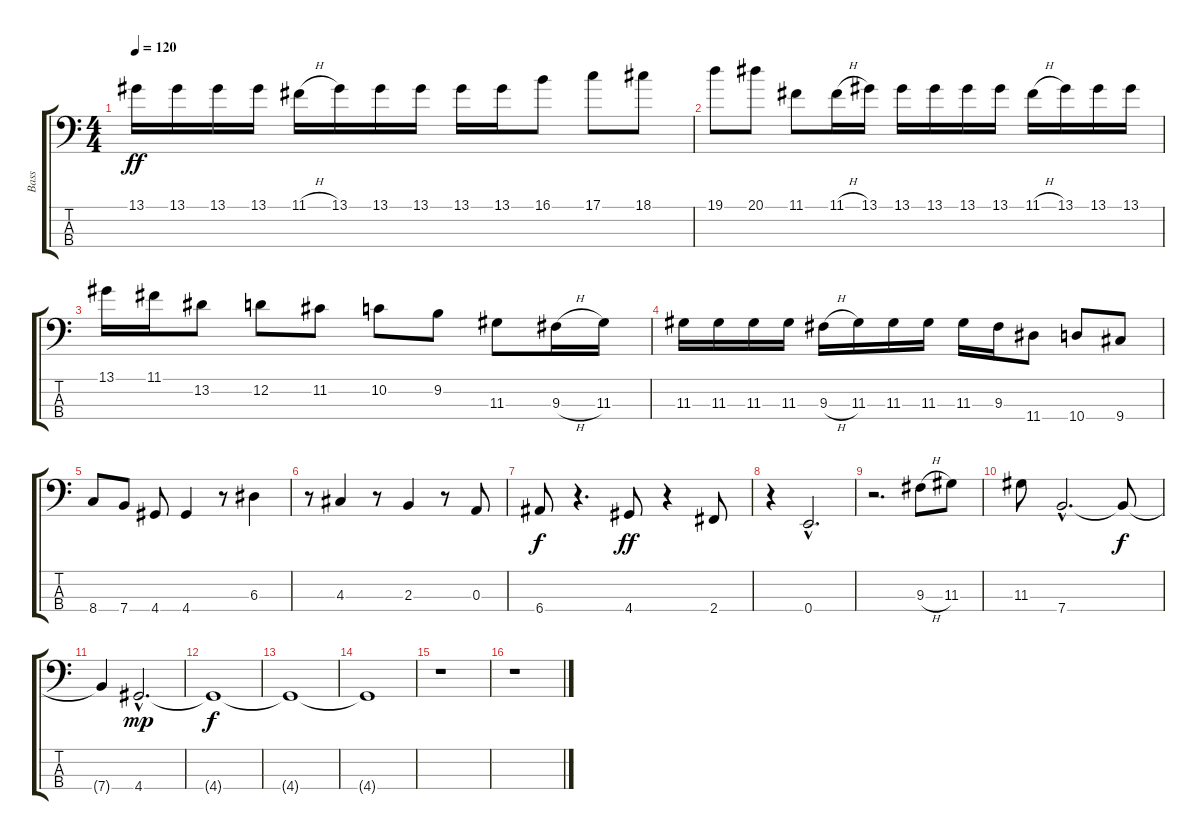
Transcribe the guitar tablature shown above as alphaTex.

\track ("Bass" "Bass") {instrument fretlessbass}
\staff {score tabs}
\tuning (G2 D2 A1 E1) {hide}
\ts (4 4)
\tempo 120
\clef f4
\ks c
13.1.16{dy ff} 13.1.16 13.1.16 13.1.16 11.1{h}.16 13.1.16 13.1.16 13.1.16 13.1.16 13.1.16 16.1.8 17.1.8 18.1.8 |
19.1.8 20.1.8 11.1.8 11.1{h}.16 13.1.16 13.1.16 13.1.16 13.1.16 13.1.16 11.1{h}.16 13.1.16 13.1.16 13.1.16 |
13.1.16 11.1.16 13.2.8 12.2.8 11.2.8 10.2.8 9.2.8 11.3.8 9.3{h}.16 11.3.16 |
11.3.16 11.3.16 11.3.16 11.3.16 9.3{h}.16 11.3.16 11.3.16 11.3.16 11.3.16 9.3.16 11.4.8 10.4.8 9.4.8 |
8.4.8 7.4.8 4.4.8 4.4.4 r.8 6.3.4 |
r.8 4.3.4 r.8 2.3.4 r.8 0.3.8 |
6.4.8{dy f} r.4{d} 4.4.8{dy ff} r.4 2.4.8 |
r.4 0.4{hac}.2{d} |
r.2{d} 9.3{h}.8{instrument electricbassfinger} 11.3.8 |
11.3.8 7.4{hac}.2{d} 7.4{t}.8{dy f} |
7.4{t}.4 4.4{hac}.2{d dy mp} |
4.4{t}.1{dy f} |
4.4{t}.1 |
4.4{t}.1 |
r.1 |
r.1
